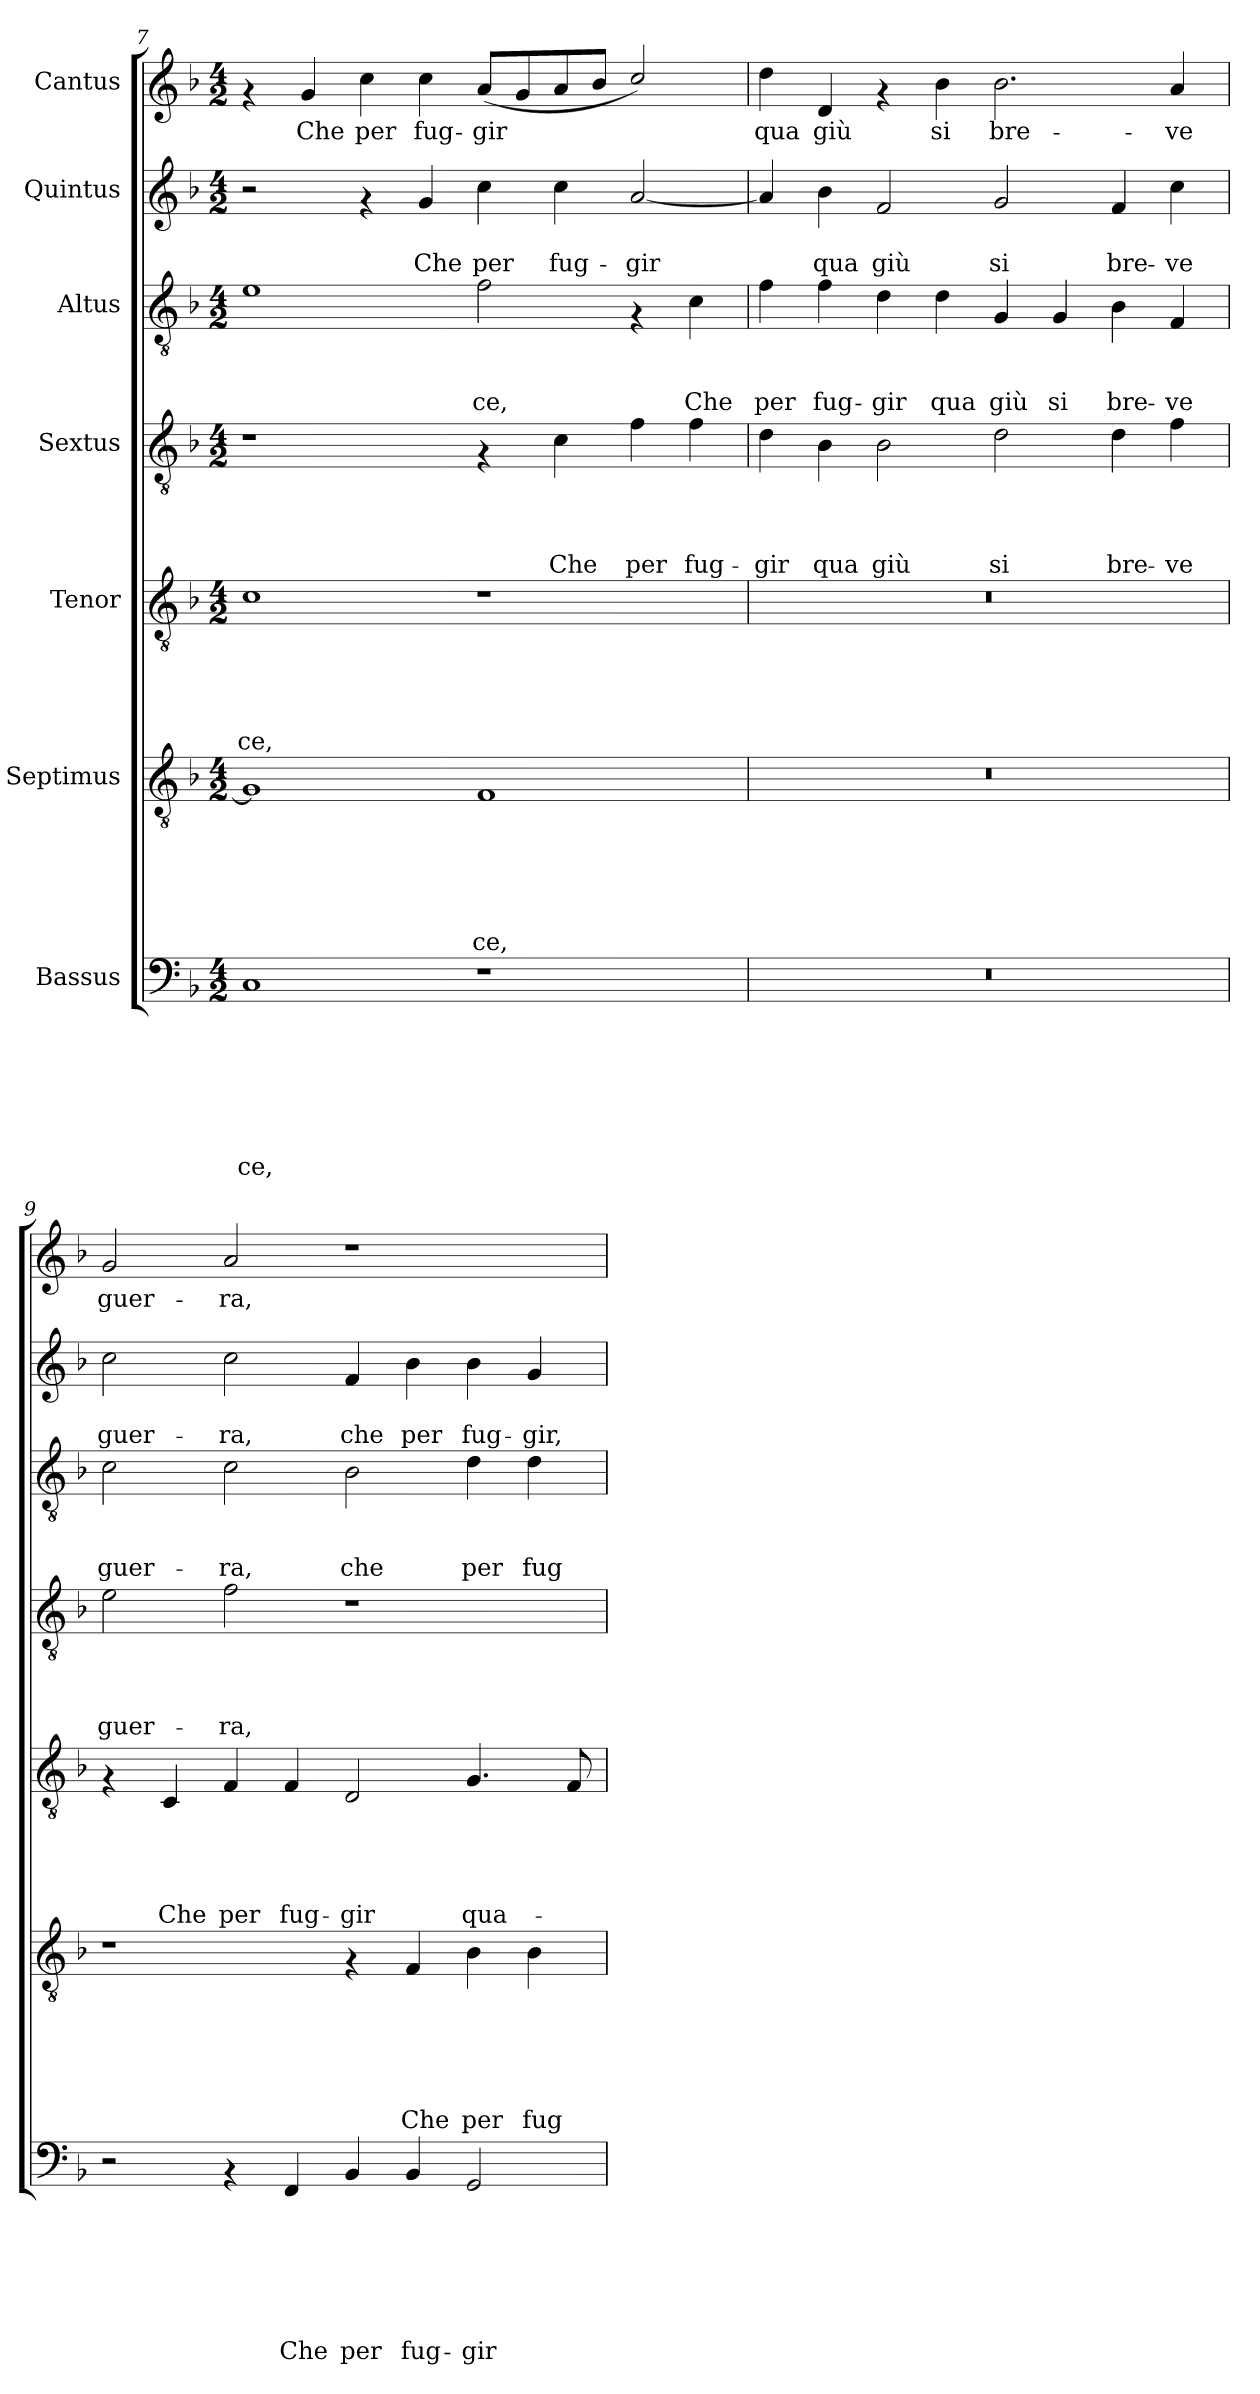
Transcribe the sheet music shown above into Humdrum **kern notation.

**kern	**text	**text	**text	**text	**text	**text	**text	**kern	**text	**text	**text	**text	**text	**text	**kern	**text	**text	**text	**text	**text	**kern	**text	**text	**text	**text	**kern	**text	**text	**text	**kern	**text	**text	**kern	**text
*part7	*part7	*part7	*part7	*part7	*part7	*part7	*part7	*part6	*part6	*part6	*part6	*part6	*part6	*part6	*part5	*part5	*part5	*part5	*part5	*part5	*part4	*part4	*part4	*part4	*part4	*part3	*part3	*part3	*part3	*part2	*part2	*part2	*part1	*part1
*staff7	*staff7	*staff7	*staff7	*staff7	*staff7	*staff7	*staff7	*staff6	*staff6	*staff6	*staff6	*staff6	*staff6	*staff6	*staff5	*staff5	*staff5	*staff5	*staff5	*staff5	*staff4	*staff4	*staff4	*staff4	*staff4	*staff3	*staff3	*staff3	*staff3	*staff2	*staff2	*staff2	*staff1	*staff1
*I"Bassus	*	*	*	*	*	*	*	*I"Septimus	*	*	*	*	*	*	*I"Tenor	*	*	*	*	*	*I"Sextus	*	*	*	*	*I"Altus	*	*	*	*I"Quintus	*	*	*I"Cantus	*
*clefF4	*	*	*	*	*	*	*	*clefGv2	*	*	*	*	*	*	*clefGv2	*	*	*	*	*	*clefGv2	*	*	*	*	*clefGv2	*	*	*	*clefG2	*	*	*clefG2	*
*k[b-]	*	*	*	*	*	*	*	*k[b-]	*	*	*	*	*	*	*k[b-]	*	*	*	*	*	*k[b-]	*	*	*	*	*k[b-]	*	*	*	*k[b-]	*	*	*k[b-]	*
*F:	*	*	*	*	*	*	*	*F:	*	*	*	*	*	*	*F:	*	*	*	*	*	*F:	*	*	*	*	*F:	*	*	*	*F:	*	*	*F:	*
*M4/2	*	*	*	*	*	*	*	*M4/2	*	*	*	*	*	*	*M4/2	*	*	*	*	*	*M4/2	*	*	*	*	*M4/2	*	*	*	*M4/2	*	*	*M4/2	*
=7	=7	=7	=7	=7	=7	=7	=7	=7	=7	=7	=7	=7	=7	=7	=7	=7	=7	=7	=7	=7	=7	=7	=7	=7	=7	=7	=7	=7	=7	=7	=7	=7	=7	=7
!	!	!	!	!	!	!	!LO:LY:b	!	!	!	!	!	!	!	!	!	!	!	!	!LO:LY:b	!	!	!	!	!	!	!	!	!	!	!	!	!	!
1C	.	.	.	.	.	.	-ce,	1G]	.	.	.	.	.	.	1c	.	.	.	.	-ce,	1r	.	.	.	.	1e	.	.	.	2r	.	.	4rf	.
!	!	!	!	!	!	!	!	!	!	!	!	!	!	!	!	!	!	!	!	!	!	!	!	!	!	!	!	!	!	!	!	!	!	!LO:LY:b
.	.	.	.	.	.	.	.	.	.	.	.	.	.	.	.	.	.	.	.	.	.	.	.	.	.	.	.	.	.	.	.	.	4g/	Che
!	!	!	!	!	!	!	!	!	!	!	!	!	!	!	!	!	!	!	!	!	!	!	!	!	!	!	!	!	!	!	!	!	!	!LO:LY:b
.	.	.	.	.	.	.	.	.	.	.	.	.	.	.	.	.	.	.	.	.	.	.	.	.	.	.	.	.	.	4rf	.	.	4cc\	per
!	!	!	!	!	!	!	!	!	!	!	!	!	!	!	!	!	!	!	!	!	!	!	!	!	!	!	!	!	!	!	!	!LO:LY:b	!	!LO:LY:b
.	.	.	.	.	.	.	.	.	.	.	.	.	.	.	.	.	.	.	.	.	.	.	.	.	.	.	.	.	.	4g/	.	Che	4cc\	fug-
!	!	!	!	!	!	!	!	!	!	!	!	!	!	!LO:LY:b	!	!	!	!	!	!	!	!	!	!	!	!	!	!	!LO:LY:b	!	!	!LO:LY:b	!	!LO:LY:b
1r	.	.	.	.	.	.	.	1F	.	.	.	.	.	-ce,	1r	.	.	.	.	.	4rF	.	.	.	.	2f\	.	.	-ce,	4cc\	.	per	(<8a/L	-gir
.	.	.	.	.	.	.	.	.	.	.	.	.	.	.	.	.	.	.	.	.	.	.	.	.	.	.	.	.	.	.	.	.	8g/	.
!	!	!	!	!	!	!	!	!	!	!	!	!	!	!	!	!	!	!	!	!	!	!	!	!	!LO:LY:b	!	!	!	!	!	!	!LO:LY:b	!	!
.	.	.	.	.	.	.	.	.	.	.	.	.	.	.	.	.	.	.	.	.	4c\	.	.	.	Che	.	.	.	.	4cc\	.	fug-	8a/	.
.	.	.	.	.	.	.	.	.	.	.	.	.	.	.	.	.	.	.	.	.	.	.	.	.	.	.	.	.	.	.	.	.	8b-/J	.
!	!	!	!	!	!	!	!	!	!	!	!	!	!	!	!	!	!	!	!	!	!	!	!	!	!LO:LY:b	!	!	!	!	!	!	!LO:LY:b	!	!
.	.	.	.	.	.	.	.	.	.	.	.	.	.	.	.	.	.	.	.	.	4f\	.	.	.	per	4rF	.	.	.	[<2a/	.	-gir	2cc/)	.
!	!	!	!	!	!	!	!	!	!	!	!	!	!	!	!	!	!	!	!	!	!	!	!	!	!LO:LY:b	!	!	!	!LO:LY:b	!	!	!	!	!
.	.	.	.	.	.	.	.	.	.	.	.	.	.	.	.	.	.	.	.	.	4f\	.	.	.	fug-	4c\	.	.	Che	.	.	.	.	.
=8	=8	=8	=8	=8	=8	=8	=8	=8	=8	=8	=8	=8	=8	=8	=8	=8	=8	=8	=8	=8	=8	=8	=8	=8	=8	=8	=8	=8	=8	=8	=8	=8	=8	=8
!	!	!	!	!	!	!	!	!	!	!	!	!	!	!	!	!	!	!	!	!	!	!	!	!	!LO:LY:b	!	!	!	!LO:LY:b	!	!	!	!	!LO:LY:b
0r	.	.	.	.	.	.	.	0r	.	.	.	.	.	.	0r	.	.	.	.	.	4d\	.	.	.	-gir	4f\	.	.	per	4a/]	.	.	4dd\	qua
!	!	!	!	!	!	!	!	!	!	!	!	!	!	!	!	!	!	!	!	!	!	!	!	!	!LO:LY:b	!	!	!	!LO:LY:b	!	!	!LO:LY:b	!	!LO:LY:b
.	.	.	.	.	.	.	.	.	.	.	.	.	.	.	.	.	.	.	.	.	4B-\	.	.	.	qua	4f\	.	.	fug-	4b-\	.	qua	4d/	giù
!	!	!	!	!	!	!	!	!	!	!	!	!	!	!	!	!	!	!	!	!	!	!	!	!	!LO:LY:b	!	!	!	!LO:LY:b	!	!	!LO:LY:b	!	!
.	.	.	.	.	.	.	.	.	.	.	.	.	.	.	.	.	.	.	.	.	2B-\	.	.	.	giù	4d\	.	.	-gir	2f/	.	giù	4rf	.
!	!	!	!	!	!	!	!	!	!	!	!	!	!	!	!	!	!	!	!	!	!	!	!	!	!	!	!	!	!LO:LY:b	!	!	!	!	!LO:LY:b
.	.	.	.	.	.	.	.	.	.	.	.	.	.	.	.	.	.	.	.	.	.	.	.	.	.	4d\	.	.	qua	.	.	.	4b-\	si
!	!	!	!	!	!	!	!	!	!	!	!	!	!	!	!	!	!	!	!	!	!	!	!	!	!LO:LY:b	!	!	!	!LO:LY:b	!	!	!LO:LY:b	!	!LO:LY:b
.	.	.	.	.	.	.	.	.	.	.	.	.	.	.	.	.	.	.	.	.	2d\	.	.	.	si	4G/	.	.	giù	2g/	.	si	2.b-\	bre-
!	!	!	!	!	!	!	!	!	!	!	!	!	!	!	!	!	!	!	!	!	!	!	!	!	!	!	!	!	!LO:LY:b	!	!	!	!	!
.	.	.	.	.	.	.	.	.	.	.	.	.	.	.	.	.	.	.	.	.	.	.	.	.	.	4G/	.	.	si	.	.	.	.	.
!	!	!	!	!	!	!	!	!	!	!	!	!	!	!	!	!	!	!	!	!	!	!	!	!	!LO:LY:b	!	!	!	!LO:LY:b	!	!	!LO:LY:b	!	!
.	.	.	.	.	.	.	.	.	.	.	.	.	.	.	.	.	.	.	.	.	4d\	.	.	.	bre-	4B-\	.	.	bre-	4f/	.	bre-	.	.
!	!	!	!	!	!	!	!	!	!	!	!	!	!	!	!	!	!	!	!	!	!	!	!	!	!LO:LY:b	!	!	!	!LO:LY:b	!	!	!LO:LY:b	!	!LO:LY:b
.	.	.	.	.	.	.	.	.	.	.	.	.	.	.	.	.	.	.	.	.	4f\	.	.	.	-ve	4F/	.	.	-ve	4cc\	.	-ve	4a/	-ve
!!LO:PB:g=z
=9	=9	=9	=9	=9	=9	=9	=9	=9	=9	=9	=9	=9	=9	=9	=9	=9	=9	=9	=9	=9	=9	=9	=9	=9	=9	=9	=9	=9	=9	=9	=9	=9	=9	=9
!	!	!	!	!	!	!	!	!	!	!	!	!	!	!	!	!	!	!	!	!	!	!	!	!	!LO:LY:b	!	!	!	!LO:LY:b	!	!	!LO:LY:b	!	!LO:LY:b
2r	.	.	.	.	.	.	.	1r	.	.	.	.	.	.	4rF	.	.	.	.	.	2e\	.	.	.	guer-	2c\	.	.	guer-	2cc\	.	guer-	2g/	guer-
!	!	!	!	!	!	!	!	!	!	!	!	!	!	!	!	!	!	!	!	!LO:LY:b	!	!	!	!	!	!	!	!	!	!	!	!	!	!
.	.	.	.	.	.	.	.	.	.	.	.	.	.	.	4C/	.	.	.	.	Che	.	.	.	.	.	.	.	.	.	.	.	.	.	.
!	!	!	!	!	!	!	!	!	!	!	!	!	!	!	!	!	!	!	!	!LO:LY:b	!	!	!	!	!LO:LY:b	!	!	!	!LO:LY:b	!	!	!LO:LY:b	!	!LO:LY:b
4rAA	.	.	.	.	.	.	.	.	.	.	.	.	.	.	4F/	.	.	.	.	per	2f\	.	.	.	-ra,	2c\	.	.	-ra,	2cc\	.	-ra,	2a/	-ra,
!	!	!	!	!	!	!	!LO:LY:b	!	!	!	!	!	!	!	!	!	!	!	!	!LO:LY:b	!	!	!	!	!	!	!	!	!	!	!	!	!	!
4FF/	.	.	.	.	.	.	Che	.	.	.	.	.	.	.	4F/	.	.	.	.	fug-	.	.	.	.	.	.	.	.	.	.	.	.	.	.
!	!	!	!	!	!	!	!LO:LY:b	!	!	!	!	!	!	!	!	!	!	!	!	!LO:LY:b	!	!	!	!	!	!	!	!	!LO:LY:b	!	!	!LO:LY:b	!	!
4BB-/	.	.	.	.	.	.	per	4rF	.	.	.	.	.	.	2D/	.	.	.	.	-gir	1r	.	.	.	.	2B-\	.	.	che	4f/	.	che	1r	.
!	!	!	!	!	!	!	!LO:LY:b	!	!	!	!	!	!	!LO:LY:b	!	!	!	!	!	!	!	!	!	!	!	!	!	!	!	!	!	!LO:LY:b	!	!
4BB-/	.	.	.	.	.	.	fug-	4F/	.	.	.	.	.	Che	.	.	.	.	.	.	.	.	.	.	.	.	.	.	.	4b-\	.	per	.	.
!	!	!	!	!	!	!	!LO:LY:b	!	!	!	!	!	!	!LO:LY:b	!	!	!	!	!	!LO:LY:b	!	!	!	!	!	!	!	!	!LO:LY:b	!	!	!LO:LY:b	!	!
2GG/	.	.	.	.	.	.	-gir	4B-\	.	.	.	.	.	per	4.G/	.	.	.	.	qua-	.	.	.	.	.	4d\	.	.	per	4b-\	.	fug-	.	.
!	!	!	!	!	!	!	!	!	!	!	!	!	!	!LO:LY:b	!	!	!	!	!	!	!	!	!	!	!	!	!	!	!LO:LY:b	!	!	!LO:LY:b	!	!
.	.	.	.	.	.	.	.	4B-\	.	.	.	.	.	fug-	.	.	.	.	.	.	.	.	.	.	.	4d\	.	.	fug-	4g/	.	-gir,	.	.
.	.	.	.	.	.	.	.	.	.	.	.	.	.	.	8F/	.	.	.	.	.	.	.	.	.	.	.	.	.	.	.	.	.	.	.
=	=	=	=	=	=	=	=	=	=	=	=	=	=	=	=	=	=	=	=	=	=	=	=	=	=	=	=	=	=	=	=	=	=	=
*-	*-	*-	*-	*-	*-	*-	*-	*-	*-	*-	*-	*-	*-	*-	*-	*-	*-	*-	*-	*-	*-	*-	*-	*-	*-	*-	*-	*-	*-	*-	*-	*-	*-	*-
